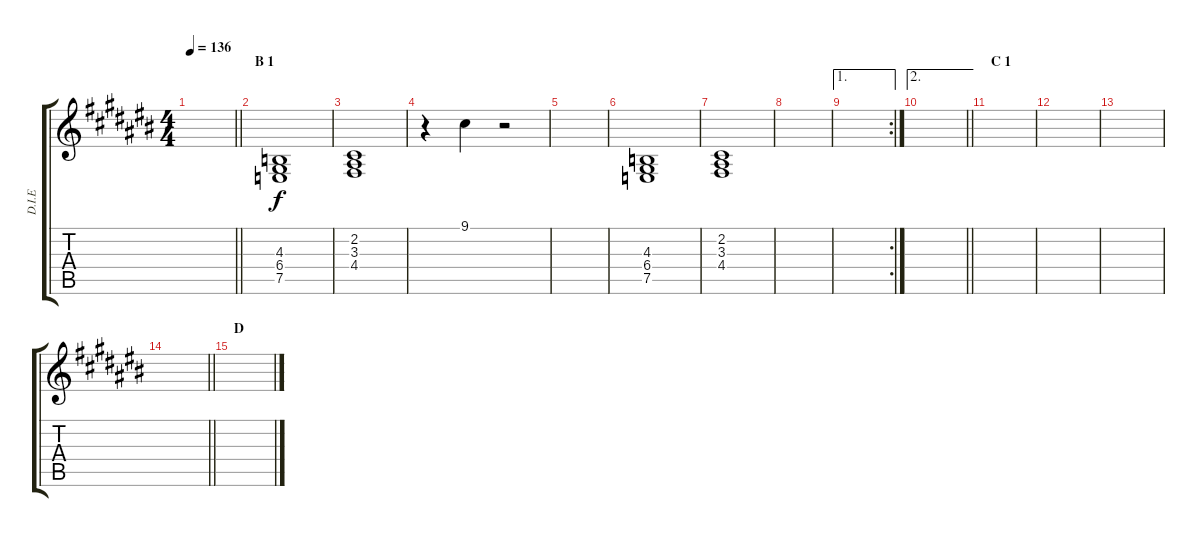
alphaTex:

\track ("D.I.E" "D.I.E") {instrument reedorgan}
\staff {score tabs}
\tuning (E4 B3 G3 D3 A2 E2) {hide}
\ts (4 4)
\tempo 136
\clef g2
\barLineRight lightlight
\ks c#
|
\section ("" "B 1")
(4.3 6.4 7.5).1 |
(2.2 3.3 4.4).1 |
r.4 9.1.4 r.2 |
|
(4.3 6.4 7.5).1 |
(2.2 3.3 4.4).1 |
|
\ae 1
\rc 2
|
\ae 2
\barLineRight lightlight
|
\section ("" "C 1")
|
|
|
\barLineRight lightlight
|
\section ("" "D")
